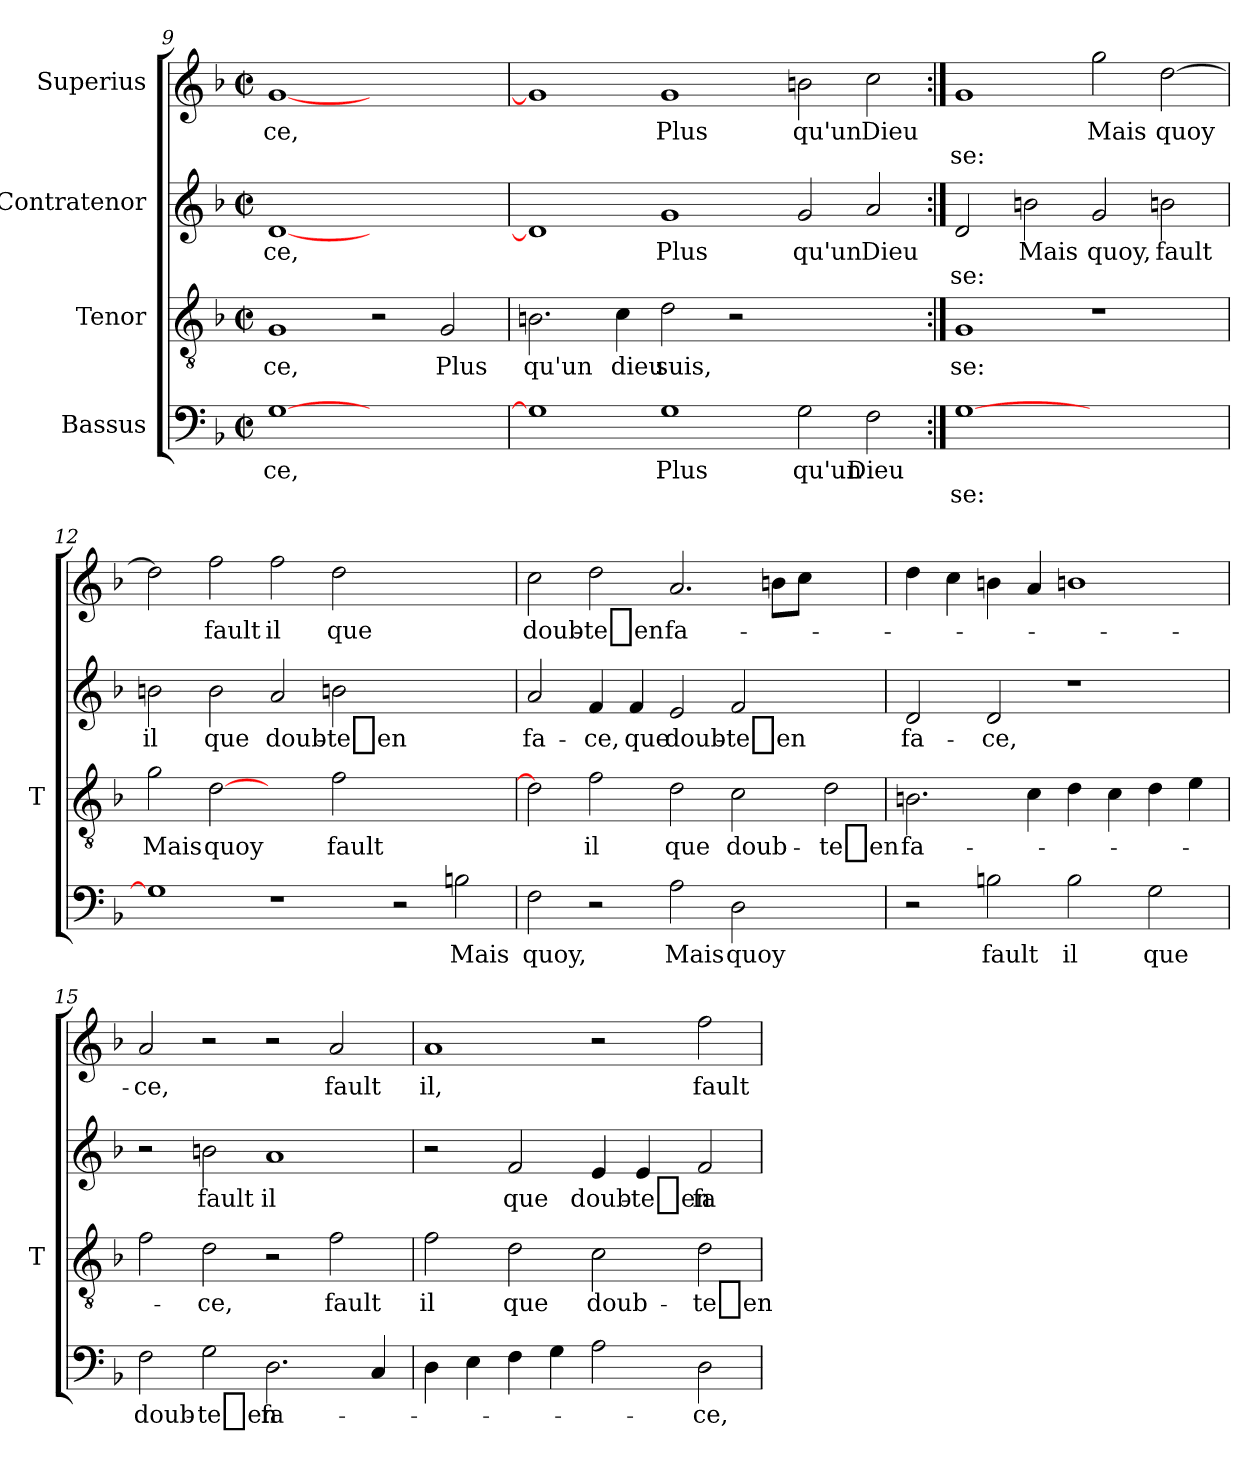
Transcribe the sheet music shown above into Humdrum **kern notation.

**kern	**text	**text	**kern	**text	**kern	**text	**text	**kern	**text	**text
*part4	*part4	*part4	*part3	*part3	*part2	*part2	*part2	*part1	*part1	*part1
*staff4	*staff4	*staff4	*staff3	*staff3	*staff2	*staff2	*staff2	*staff1	*staff1	*staff1
*I"Bassus	*	*	*I"Tenor	*	*I"Contratenor	*	*	*I"Superius	*	*
*	*	*	*I'T	*	*	*	*	*	*	*
*clefF4	*	*	*clefGv2	*	*clefG2	*	*	*clefG2	*	*
*k[b-]	*	*	*k[b-]	*	*k[b-]	*	*	*k[b-]	*	*
*F:	*	*	*F:	*	*F:	*	*	*F:	*	*
*M2/2	*	*	*M2/2	*	*M2/2	*	*	*M2/2	*	*
*met(c|)	*	*	*met(c|)	*	*met(c|)	*	*	*met(c|)	*	*
=9	=9	=9	=9	=9	=9	=9	=9	=9	=9	=9
[1G	-ce,	.	1G	-ce,	[1d	-ce,	.	[1g	-ce,	.
1ryy	.	.	2r	.	1ryy	.	.	1ryy	.	.
.	.	.	2G	-Plus	.	.	.	.	.	.
=10	=10	=10	=10	=10	=10	=10	=10	=10	=10	=10
1G]	.	.	2.Bn	-qu'un	1d]	.	.	1g]	.	.
.	.	.	4c	-dieu	.	.	.	.	.	.
1G	-Plus	.	2d	-suis,	1g	-Plus	.	1g	-Plus	.
.	.	.	2r	.	.	.	.	.	.	.
2G	-qu'un	.	1ryy	.	2g	-qu'un	.	2bn	-qu'un	.
2F	-Dieu	.	.	.	2a	-Dieu	.	2cc	-Dieu	.
=11:|!	=11:|!	=11:|!	=11:|!	=11:|!	=11:|!	=11:|!	=11:|!	=11:|!	=11:|!	=11:|!
[1G	.	-se:	1G	-se:	2d	.	-se:	1g	.	-se:
.	.	.	.	.	2bn	-Mais	.	.	.	.
1ryy	.	.	1r	.	2g	-quoy,	.	2gg	-Mais	.
.	.	.	.	.	2bn	-fault	.	[2dd	-quoy	.
=12	=12	=12	=12	=12	=12	=12	=12	=12	=12	=12
1G]	.	.	2g	-Mais	2bn	-il	.	2dd]	.	.
.	.	.	[2d	-quoy	2b	-que	.	2ff	-fault	.
1r	.	.	2ryy	.	2a	doub-	.	2ff	-il	.
.	.	.	2f	-fault	2bn	-te_en	.	2dd	-que	.
2r	.	.	1ryy	.	1ryy	.	.	1ryy	.	.
2Bn	-Mais	.	.	.	.	.	.	.	.	.
=13	=13	=13	=13	=13	=13	=13	=13	=13	=13	=13
2F	-quoy,	.	2d]	.	2a	fa-	.	2cc	doub-	.
2r	.	.	2f	-il	4f	-ce,	.	2dd	-te_en	.
.	.	.	.	.	4f	-que	.	.	.	.
2A	-Mais	.	2d	-que	2e	doub-	.	2.a	fa-	.
2D	-quoy	.	2c	doub-	2f	-te_en	.	.	.	.
.	.	.	.	.	.	.	.	8bnL	.	.
.	.	.	.	.	.	.	.	8ccJ	.	.
2ryy	.	.	2d	-te_en	2ryy	.	.	2ryy	.	.
=14	=14	=14	=14	=14	=14	=14	=14	=14	=14	=14
2r	.	.	2.Bn	fa-	2d	fa-	.	4dd	.	.
.	.	.	.	.	.	.	.	4cc	.	.
2Bn	-fault	.	.	.	2d	-ce,	.	4bn	.	.
.	.	.	4c	.	.	.	.	4a	.	.
2B	-il	.	4d	.	1r	.	.	1bn	.	.
.	.	.	4c	.	.	.	.	.	.	.
2G	-que	.	4d	.	.	.	.	.	.	.
.	.	.	4e	.	.	.	.	.	.	.
!!LO:PB:g=z
=15	=15	=15	=15	=15	=15	=15	=15	=15	=15	=15
2F	doub-	.	2f	.	2r	.	.	2a	-ce,	.
2G	-te_en	.	2d	-ce,	2bn	-fault	.	2r	.	.
2.D	fa-	.	2r	.	1a	-il	.	2r	.	.
.	.	.	2f	-fault	.	.	.	2a	-fault	.
4C	.	.	.	.	.	.	.	.	.	.
=16	=16	=16	=16	=16	=16	=16	=16	=16	=16	=16
4D	.	.	2f	-il	2r	.	.	1a	-il,	.
4E	.	.	.	.	.	.	.	.	.	.
4F	.	.	2d	-que	2f	-que	.	.	.	.
4G	.	.	.	.	.	.	.	.	.	.
2A	.	.	2c	doub-	4e	doub-	.	2r	.	.
.	.	.	.	.	4e	-te_en	.	.	.	.
2D	-ce,	.	2d	-te_en	2f	fa-	.	2ff	-fault	.
=	=	=	=	=	=	=	=	=	=	=
*-	*-	*-	*-	*-	*-	*-	*-	*-	*-	*-
